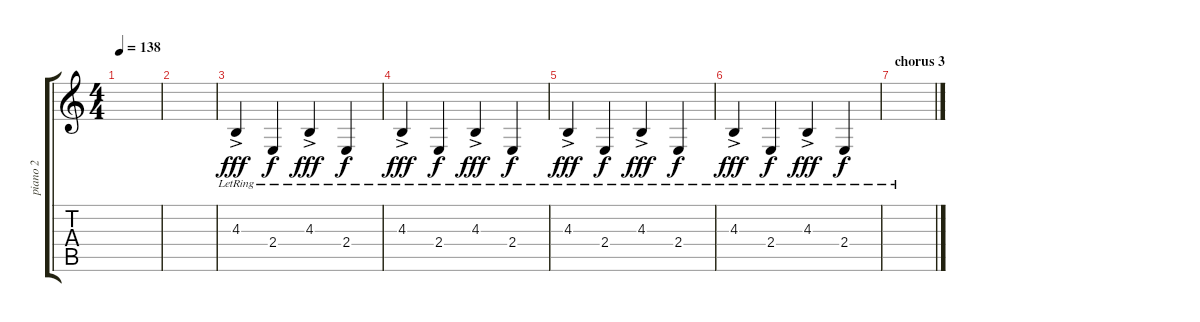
\track ("piano 2" "piano 2") {instrument brightacousticpiano}
\staff {score tabs}
\tuning (E4 B3 G3 D3 A2 E2) {hide}
\ts (4 4)
\tempo 138
\clef g2
\ks c
|
|
4.3{ac lr}.4{dy fff volume 13} 2.4{lr}.4{dy f} 4.3{ac lr}.4{dy fff} 2.4{lr}.4{dy f} |
4.3{ac lr}.4{dy fff} 2.4{lr}.4{dy f} 4.3{ac lr}.4{dy fff} 2.4{lr}.4{dy f} |
4.3{ac lr}.4{dy fff} 2.4{lr}.4{dy f} 4.3{ac lr}.4{dy fff} 2.4{lr}.4{dy f} |
4.3{ac lr}.4{dy fff} 2.4{lr}.4{dy f} 4.3{ac lr}.4{dy fff} 2.4{lr}.4{dy f} |
\section ("" "chorus 3")
